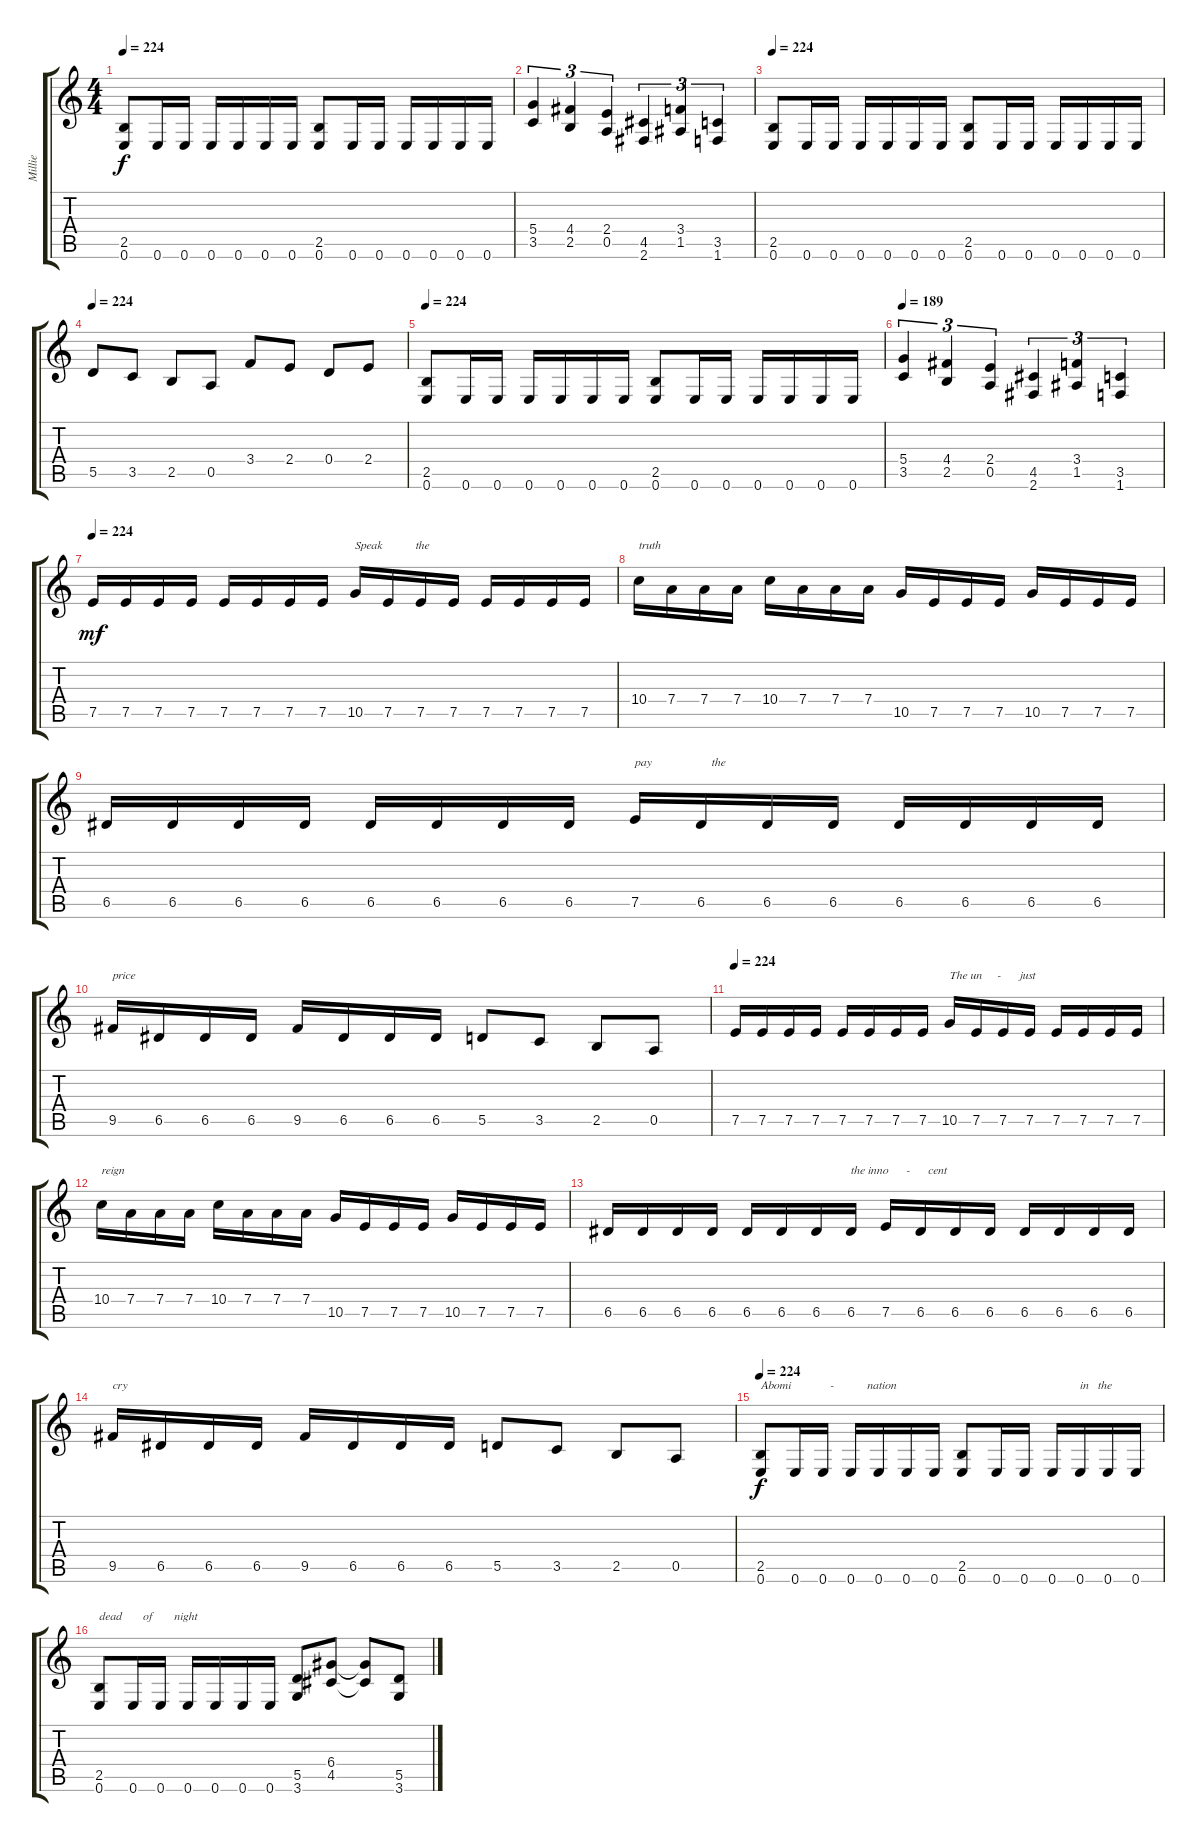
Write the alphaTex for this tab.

\track ("Millie" "Millie") {instrument distortionguitar}
\staff {score tabs}
\tuning (E4 B3 G3 D3 A2 E2) {hide}
\ts (4 4)
\tempo 224
\clef g2
\ks c
(2.5 0.6).8{dy f} 0.6.16 0.6.16 0.6.16 0.6.16 0.6.16 0.6.16 (2.5 0.6).8 0.6.16 0.6.16 0.6.16 0.6.16 0.6.16 0.6.16 |
(5.4 3.5).4{tu (3 2)} (4.4 2.5).4{tu (3 2)} (2.4 0.5).4{tu (3 2)} (4.5 2.6).4{tu (3 2)} (3.4 1.5).4{tu (3 2)} (3.5 1.6).4{tu (3 2)} |
\tempo 224
(2.5 0.6).8 0.6.16 0.6.16 0.6.16 0.6.16 0.6.16 0.6.16 (2.5 0.6).8 0.6.16 0.6.16 0.6.16 0.6.16 0.6.16 0.6.16 |
\tempo 224
5.5.8 3.5.8 2.5.8 0.5.8 3.4.8 2.4.8 0.4.8 2.4.8 |
\tempo 224
(2.5 0.6).8 0.6.16 0.6.16 0.6.16 0.6.16 0.6.16 0.6.16 (2.5 0.6).8 0.6.16 0.6.16 0.6.16 0.6.16 0.6.16 0.6.16 |
\tempo 189
(5.4 3.5).4{tu (3 2)} (4.4 2.5).4{tu (3 2)} (2.4 0.5).4{tu (3 2)} (4.5 2.6).4{tu (3 2)} (3.4 1.5).4{tu (3 2)} (3.5 1.6).4{tu (3 2)} |
\tempo 224
7.5.16{dy mf} 7.5.16 7.5.16 7.5.16 7.5.16 7.5.16 7.5.16 7.5.16 10.5.16{txt "Speak           the"} 7.5.16 7.5.16 7.5.16 7.5.16 7.5.16 7.5.16 7.5.16 |
10.4.16{txt "truth"} 7.4.16 7.4.16 7.4.16 10.4.16 7.4.16 7.4.16 7.4.16 10.5.16 7.5.16 7.5.16 7.5.16 10.5.16 7.5.16 7.5.16 7.5.16 |
6.5.16 6.5.16 6.5.16 6.5.16 6.5.16 6.5.16 6.5.16 6.5.16 7.5.16{txt "pay                    the"} 6.5.16 6.5.16 6.5.16 6.5.16 6.5.16 6.5.16 6.5.16 |
9.5.16{txt "price"} 6.5.16 6.5.16 6.5.16 9.5.16 6.5.16 6.5.16 6.5.16 5.5.8 3.5.8 2.5.8 0.5.8 |
\tempo 224
7.5.16 7.5.16 7.5.16 7.5.16 7.5.16 7.5.16 7.5.16 7.5.16 10.5.16{txt "The un     -      just"} 7.5.16 7.5.16 7.5.16 7.5.16 7.5.16 7.5.16 7.5.16 |
10.4.16{txt "reign"} 7.4.16 7.4.16 7.4.16 10.4.16 7.4.16 7.4.16 7.4.16 10.5.16 7.5.16 7.5.16 7.5.16 10.5.16 7.5.16 7.5.16 7.5.16 |
6.5.16 6.5.16 6.5.16 6.5.16 6.5.16 6.5.16 6.5.16 6.5.16{txt "the inno      -      cent"} 7.5.16 6.5.16 6.5.16 6.5.16 6.5.16 6.5.16 6.5.16 6.5.16 |
9.5.16{txt "cry"} 6.5.16 6.5.16 6.5.16 9.5.16 6.5.16 6.5.16 6.5.16 5.5.8 3.5.8 2.5.8 0.5.8 |
\tempo 224
(2.5 0.6).8{txt "Abomi             -           nation" dy f} 0.6.16 0.6.16 0.6.16 0.6.16 0.6.16 0.6.16 (2.5 0.6).8 0.6.16 0.6.16 0.6.16 0.6.16{txt "in   the"} 0.6.16 0.6.16 |
(2.5 0.6).8{txt "dead       of       night"} 0.6.16 0.6.16 0.6.16 0.6.16 0.6.16 0.6.16 (5.5 3.6).8 (6.4 4.5).8 (6.4{t} 4.5{t}).8 (5.5 3.6).8
